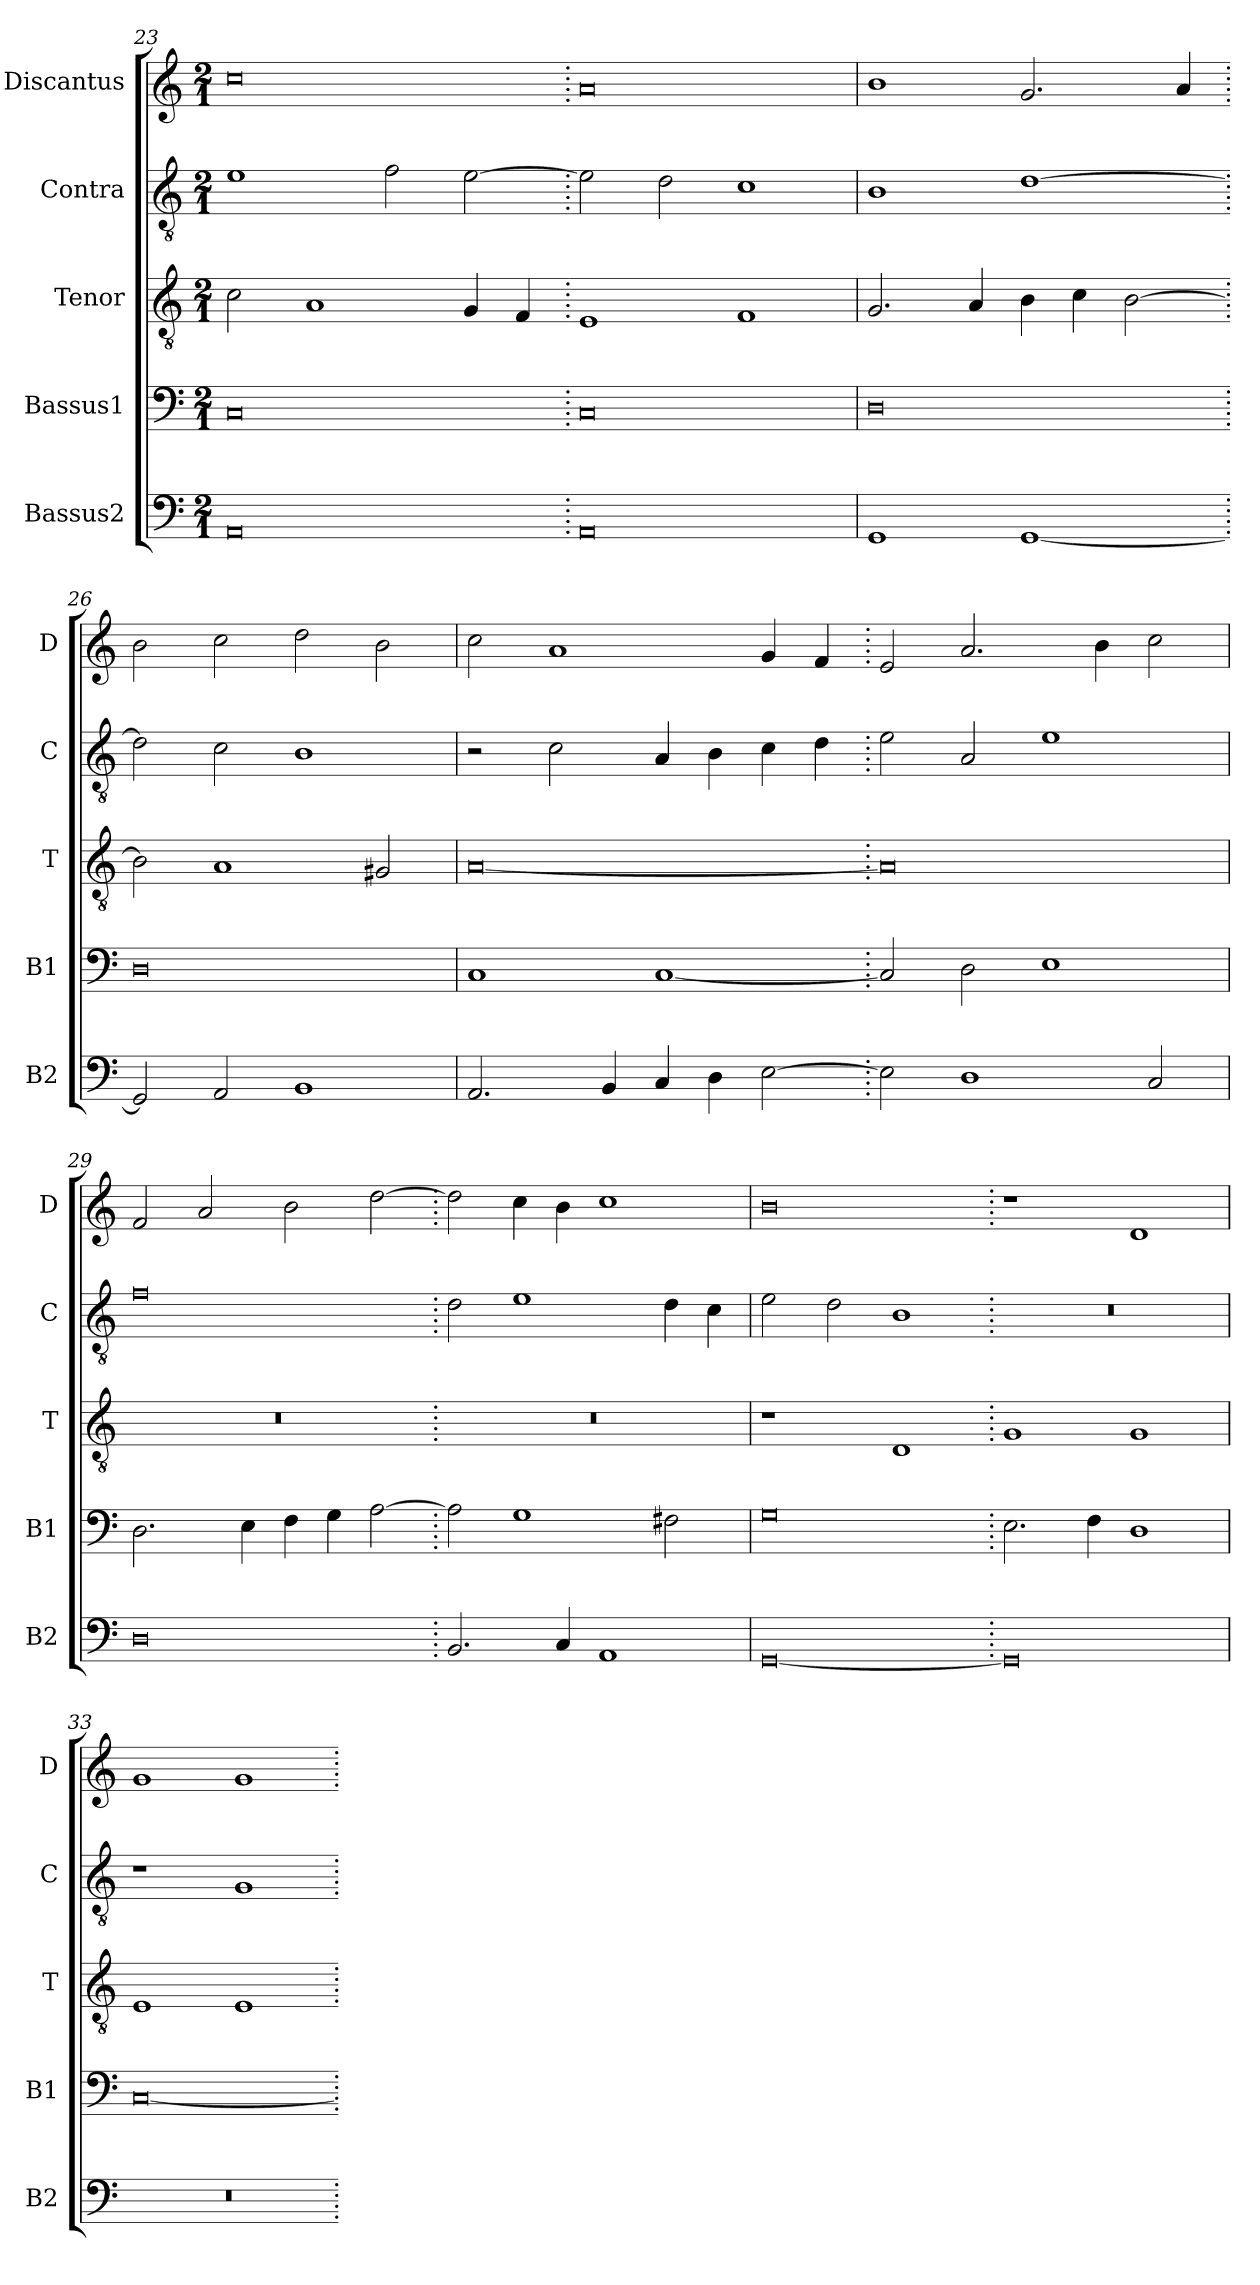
**kern	**kern	**kern	**kern	**kern
*part5	*part4	*part3	*part2	*part1
*staff5	*staff4	*staff3	*staff2	*staff1
*I"Bassus2	*I"Bassus1	*I"Tenor	*I"Contra	*I"Discantus
*I'B2	*I'B1	*I'T	*I'C	*I'D
*clefF4	*clefF4	*clefGv2	*clefGv2	*clefG2
*k[]	*k[]	*k[]	*k[]	*k[]
*M2/1	*M2/1	*M2/1	*M2/1	*M2/1
=23	=23	=23	=23	=23
0AA	0C	2c\	1e	0cc
.	.	1A	.	.
.	.	.	2f\	.
.	.	4G/	[2e\	.
.	.	4F/	.	.
=24.	=24.	=24.	=24.	=24.
0AA	0C	1E	2e\]	0a
.	.	.	2d\	.
.	.	1F	1c	.
=25	=25	=25	=25	=25
1GG	0D	2.G/	1B	1b
.	.	4A/	.	.
[1GG	.	4B\	[1d	2.g/
.	.	4c\	.	.
.	.	[2B\	.	.
.	.	.	.	4a/
=26.	=26.	=26.	=26.	=26.
2GG/]	0D	2B\]	2d\]	2b\
2AA/	.	1A	2c\	2cc\
1BB	.	.	1B	2dd\
.	.	2G#X/	.	2b\
=27	=27	=27	=27	=27
2.AA/	1C	[0A	2r	2cc\
.	.	.	2c\	1a
4BB/	.	.	.	.
4C/	[1C	.	4A/	.
4D\	.	.	4B\	.
[2E\	.	.	4c\	4g/
.	.	.	4d\	4f/
=28.	=28.	=28.	=28.	=28.
2E\]	2C/]	0A]	2e\	2e/
1D	2D\	.	2A/	2.a/
.	1E	.	1e	.
.	.	.	.	4b\
2C/	.	.	.	2cc\
=29	=29	=29	=29	=29
0D	2.D\	0r	0f	2f/
.	.	.	.	2a/
.	4E\	.	.	.
.	4F\	.	.	2b\
.	4G\	.	.	.
.	[2A\	.	.	[2dd\
=30.	=30.	=30.	=30.	=30.
2.BB/	2A\]	0r	2d\	2dd\]
.	1G	.	1e	4cc\
4C/	.	.	.	4b\
1AA	.	.	.	1cc
.	2F#X\	.	4d\	.
.	.	.	4c\	.
=31	=31	=31	=31	=31
[0GG	0G	1r	2e\	0b
.	.	.	2d\	.
.	.	1D	1B	.
=32.	=32.	=32.	=32.	=32.
0GG]	2.E\	1G	0r	1r
.	4F\	.	.	.
.	1D	1G	.	1d
=33	=33	=33	=33	=33
0r	[0C	1E	1r	1g
.	.	1E	1G	1g
=.	=.	=.	=.	=.
*-	*-	*-	*-	*-
